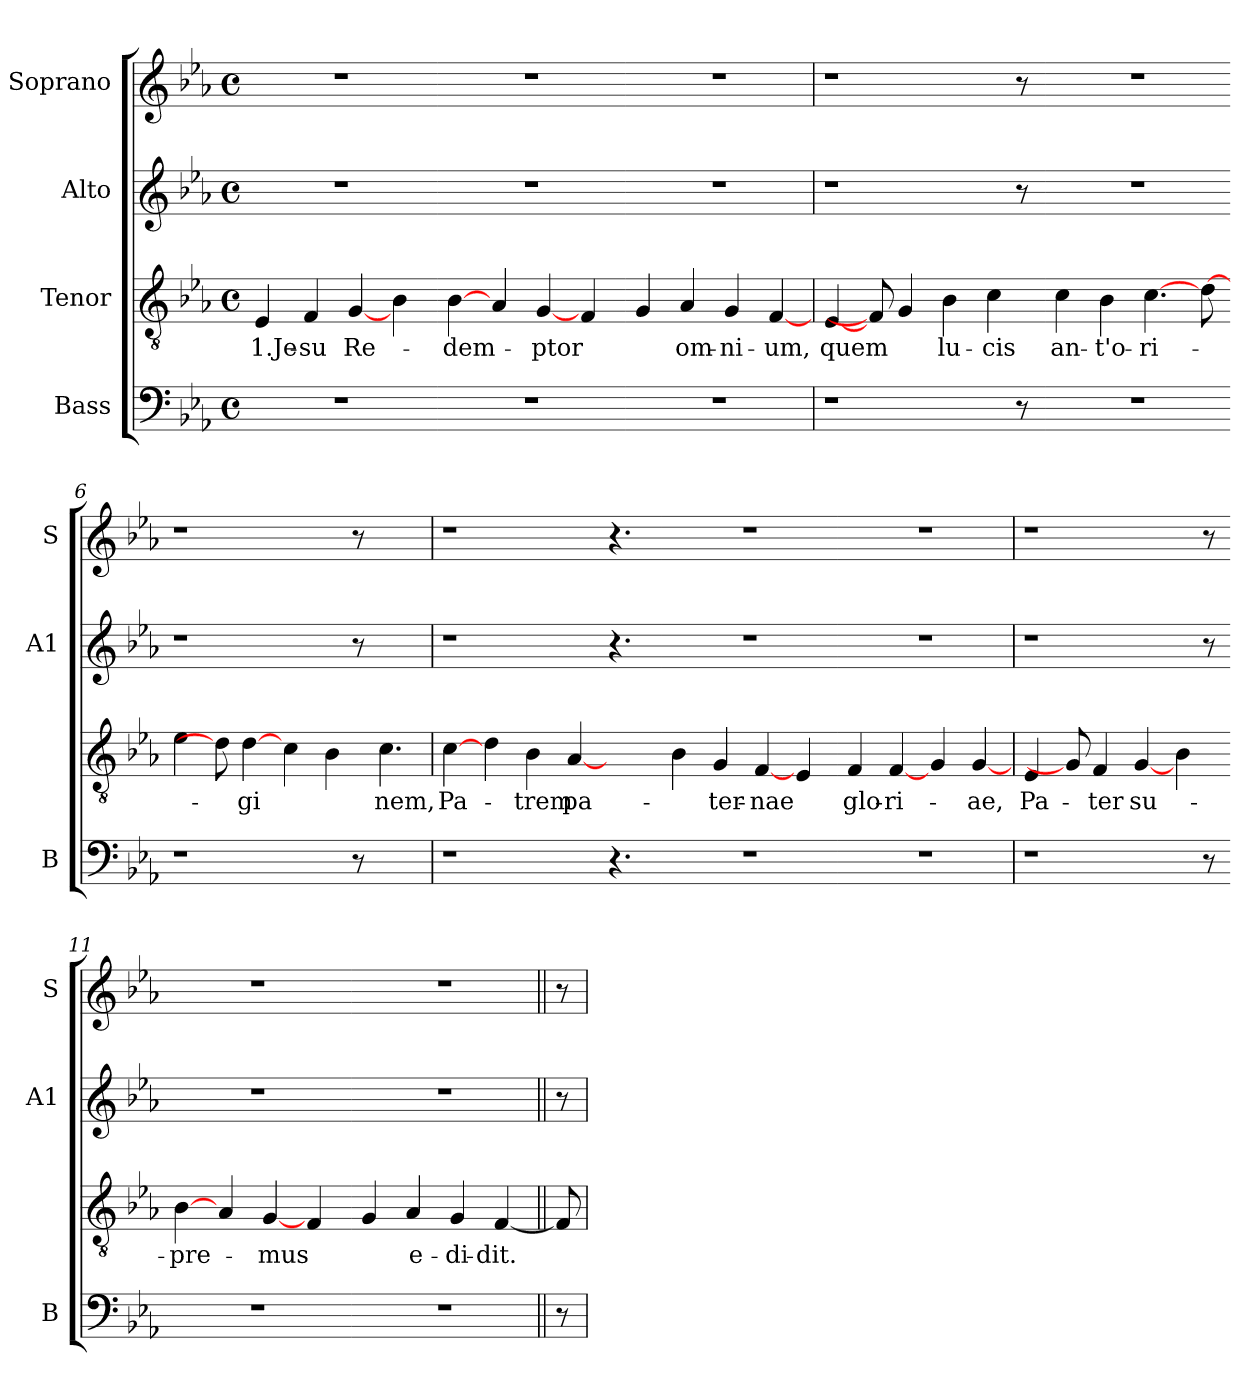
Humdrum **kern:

**kern	**kern	**text	**kern	**kern
*part4	*part3	*part3	*part2	*part1
*staff4	*staff3	*staff3	*staff2	*staff1
*I"Bass	*I"Tenor	*	*I"Alto	*I"Soprano
*I'B	*	*	*I'A1	*I'S
*clefF4	*clefGv2	*	*clefG2	*clefG2
*k[b-e-a-]	*k[b-e-a-]	*	*k[b-e-a-]	*k[b-e-a-]
*E-:	*E-:	*	*E-:	*E-:
*M4/4	*M4/4	*	*M4/4	*M4/4
*met(c)	*met(c)	*	*met(c)	*met(c)
=1	=1	=1	=1	=1
1r	4E-	1.Je-	1r	1r
.	4F	-su	.	.
.	[4G	Re-	.	.
.	4B-	.	.	.
=2-	=2-	=2-	=2-	=2-
1r	[4B-	-dem-	1r	1r
.	4A-	.	.	.
.	[>4G	-ptor	.	.
.	4F	.	.	.
=3-	=3-	=3-	=3-	=3-
1r	4G	.	1r	1r
.	4A-	om-	.	.
.	4G	-ni-	.	.
.	[4F	-um,	.	.
=4	=4	=4	=4	=4
1r	[>4E-	quem	1r	1r
.	8F]	.	.	.
.	4G	.	.	.
.	4B-	lu-	.	.
.	4c	-cis	.	.
8r	.	.	8r	8r
=5-	=5-	=5-	=5-	=5-
1r	4c	an-	1r	1r
.	4B-	-t'o-	.	.
.	[4.c	-ri-	.	.
.	[8d	.	.	.
!!LO:LB:g=z
=6-	=6-	=6-	=6-	=6-
1r	4e-	.	1r	1r
.	8d]	.	.	.
.	[4d	-gi	.	.
.	4c	.	.	.
.	4B-	.	.	.
8r	.	.	8r	8r
4.ryy	4.c	nem,	4.ryy	4.ryy
=7	=7	=7	=7	=7
1r	[4c	Pa-	1r	1r
.	4d	.	.	.
.	4B-	-trem	.	.
.	[4A-	pa-	.	.
4.r	4.ryy	.	4.r	4.r
=8-	=8-	=8-	=8-	=8-
1r	4B-	.	1r	1r
.	4G	-ter-	.	.
.	[>4F	-nae	.	.
.	4E-	.	.	.
=9-	=9-	=9-	=9-	=9-
1r	4F	glo-	1r	1r
.	[>4F	-ri-	.	.
.	4G	.	.	.
.	[4G	-ae,	.	.
=10	=10	=10	=10	=10
1r	4E-	Pa-	1r	1r
.	8G]	.	.	.
.	4F	-ter	.	.
.	[4G	su-	.	.
.	4B-	.	.	.
8r	.	.	8r	8r
=11-	=11-	=11-	=11-	=11-
1r	[4B-	-pre-	1r	1r
.	4A-	.	.	.
.	[>4G	-mus	.	.
.	4F	.	.	.
=12-	=12-	=12-	=12-	=12-
1r	4G	.	1r	1r
.	4A-	e-	.	.
.	4G	-di-	.	.
.	[4F	-dit.	.	.
=13||	=13||	=13||	=13||	=13||
8r	8F]	.	8r	8r
=	=	=	=	=
*-	*-	*-	*-	*-
